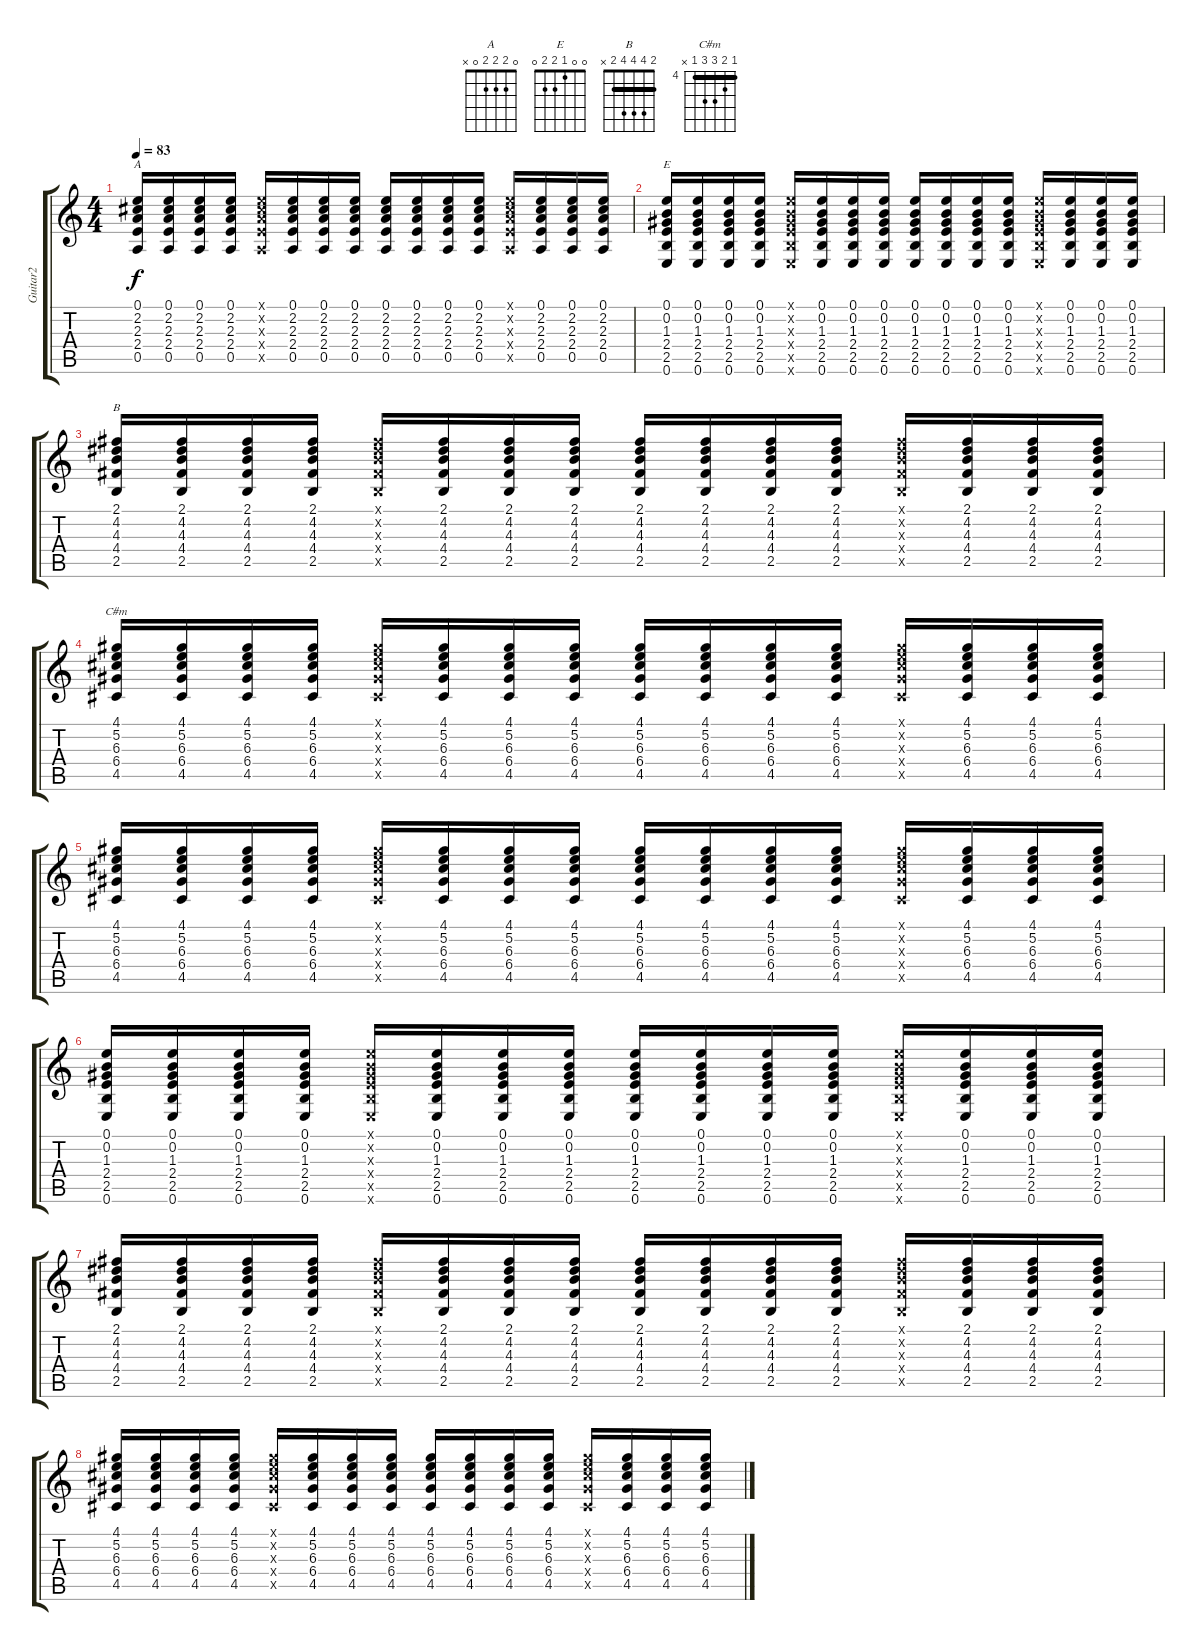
\track ("Guitar2" "Guitar2") {instrument acousticguitarsteel}
\staff {score tabs}
\tuning (E4 B3 G3 D3 A2 E2) {hide}
\chord ("A" 0 2 2 2 0 x)
\chord ("E" 0 0 1 2 2 0)
\chord ("B" 2 4 4 4 2 x) {barre 2}
\chord ("C#m" 4 5 6 6 4 x) {firstfret 4 barre 4}
\ts (4 4)
\tempo 83
\clef g2
\ks c
(0.1 2.2 2.3 2.4 0.5).16{ch "A" dy f} (0.1 2.2 2.3 2.4 0.5).16 (0.1 2.2 2.3 2.4 0.5).16 (0.1 2.2 2.3 2.4 0.5).16 (0.1{x} 2.2{x} 2.3{x} 2.4{x} 0.5{x}).16 (0.1 2.2 2.3 2.4 0.5).16 (0.1 2.2 2.3 2.4 0.5).16 (0.1 2.2 2.3 2.4 0.5).16 (0.1 2.2 2.3 2.4 0.5).16 (0.1 2.2 2.3 2.4 0.5).16 (0.1 2.2 2.3 2.4 0.5).16 (0.1 2.2 2.3 2.4 0.5).16 (0.1{x} 2.2{x} 2.3{x} 2.4{x} 0.5{x}).16 (0.1 2.2 2.3 2.4 0.5).16 (0.1 2.2 2.3 2.4 0.5).16 (0.1 2.2 2.3 2.4 0.5).16 |
(0.1 0.2 1.3 2.4 2.5 0.6).16{ch "E"} (0.1 0.2 1.3 2.4 2.5 0.6).16 (0.1 0.2 1.3 2.4 2.5 0.6).16 (0.1 0.2 1.3 2.4 2.5 0.6).16 (0.1{x} 0.2{x} 1.3{x} 2.4{x} 2.5{x} 0.6{x}).16 (0.1 0.2 1.3 2.4 2.5 0.6).16 (0.1 0.2 1.3 2.4 2.5 0.6).16 (0.1 0.2 1.3 2.4 2.5 0.6).16 (0.1 0.2 1.3 2.4 2.5 0.6).16 (0.1 0.2 1.3 2.4 2.5 0.6).16 (0.1 0.2 1.3 2.4 2.5 0.6).16 (0.1 0.2 1.3 2.4 2.5 0.6).16 (0.1{x} 0.2{x} 1.3{x} 2.4{x} 2.5{x} 0.6{x}).16 (0.1 0.2 1.3 2.4 2.5 0.6).16 (0.1 0.2 1.3 2.4 2.5 0.6).16 (0.1 0.2 1.3 2.4 2.5 0.6).16 |
(2.1 4.2 4.3 4.4 2.5).16{ch "B"} (2.1 4.2 4.3 4.4 2.5).16 (2.1 4.2 4.3 4.4 2.5).16 (2.1 4.2 4.3 4.4 2.5).16 (2.1{x} 4.2{x} 4.3{x} 4.4{x} 2.5{x}).16 (2.1 4.2 4.3 4.4 2.5).16 (2.1 4.2 4.3 4.4 2.5).16 (2.1 4.2 4.3 4.4 2.5).16 (2.1 4.2 4.3 4.4 2.5).16 (2.1 4.2 4.3 4.4 2.5).16 (2.1 4.2 4.3 4.4 2.5).16 (2.1 4.2 4.3 4.4 2.5).16 (2.1{x} 4.2{x} 4.3{x} 4.4{x} 2.5{x}).16 (2.1 4.2 4.3 4.4 2.5).16 (2.1 4.2 4.3 4.4 2.5).16 (2.1 4.2 4.3 4.4 2.5).16 |
(4.1 5.2 6.3 6.4 4.5).16{ch "C#m"} (4.1 5.2 6.3 6.4 4.5).16 (4.1 5.2 6.3 6.4 4.5).16 (4.1 5.2 6.3 6.4 4.5).16 (4.1{x} 5.2{x} 6.3{x} 6.4{x} 4.5{x}).16 (4.1 5.2 6.3 6.4 4.5).16 (4.1 5.2 6.3 6.4 4.5).16 (4.1 5.2 6.3 6.4 4.5).16 (4.1 5.2 6.3 6.4 4.5).16 (4.1 5.2 6.3 6.4 4.5).16 (4.1 5.2 6.3 6.4 4.5).16 (4.1 5.2 6.3 6.4 4.5).16 (4.1{x} 5.2{x} 6.3{x} 6.4{x} 4.5{x}).16 (4.1 5.2 6.3 6.4 4.5).16 (4.1 5.2 6.3 6.4 4.5).16 (4.1 5.2 6.3 6.4 4.5).16 |
(4.1 5.2 6.3 6.4 4.5).16 (4.1 5.2 6.3 6.4 4.5).16 (4.1 5.2 6.3 6.4 4.5).16 (4.1 5.2 6.3 6.4 4.5).16 (4.1{x} 5.2{x} 6.3{x} 6.4{x} 4.5{x}).16 (4.1 5.2 6.3 6.4 4.5).16 (4.1 5.2 6.3 6.4 4.5).16 (4.1 5.2 6.3 6.4 4.5).16 (4.1 5.2 6.3 6.4 4.5).16 (4.1 5.2 6.3 6.4 4.5).16 (4.1 5.2 6.3 6.4 4.5).16 (4.1 5.2 6.3 6.4 4.5).16 (4.1{x} 5.2{x} 6.3{x} 6.4{x} 4.5{x}).16 (4.1 5.2 6.3 6.4 4.5).16 (4.1 5.2 6.3 6.4 4.5).16 (4.1 5.2 6.3 6.4 4.5).16 |
(0.1 0.2 1.3 2.4 2.5 0.6).16 (0.1 0.2 1.3 2.4 2.5 0.6).16 (0.1 0.2 1.3 2.4 2.5 0.6).16 (0.1 0.2 1.3 2.4 2.5 0.6).16 (0.1{x} 0.2{x} 1.3{x} 2.4{x} 2.5{x} 0.6{x}).16 (0.1 0.2 1.3 2.4 2.5 0.6).16 (0.1 0.2 1.3 2.4 2.5 0.6).16 (0.1 0.2 1.3 2.4 2.5 0.6).16 (0.1 0.2 1.3 2.4 2.5 0.6).16 (0.1 0.2 1.3 2.4 2.5 0.6).16 (0.1 0.2 1.3 2.4 2.5 0.6).16 (0.1 0.2 1.3 2.4 2.5 0.6).16 (0.1{x} 0.2{x} 1.3{x} 2.4{x} 2.5{x} 0.6{x}).16 (0.1 0.2 1.3 2.4 2.5 0.6).16 (0.1 0.2 1.3 2.4 2.5 0.6).16 (0.1 0.2 1.3 2.4 2.5 0.6).16 |
(2.1 4.2 4.3 4.4 2.5).16 (2.1 4.2 4.3 4.4 2.5).16 (2.1 4.2 4.3 4.4 2.5).16 (2.1 4.2 4.3 4.4 2.5).16 (2.1{x} 4.2{x} 4.3{x} 4.4{x} 2.5{x}).16 (2.1 4.2 4.3 4.4 2.5).16 (2.1 4.2 4.3 4.4 2.5).16 (2.1 4.2 4.3 4.4 2.5).16 (2.1 4.2 4.3 4.4 2.5).16 (2.1 4.2 4.3 4.4 2.5).16 (2.1 4.2 4.3 4.4 2.5).16 (2.1 4.2 4.3 4.4 2.5).16 (2.1{x} 4.2{x} 4.3{x} 4.4{x} 2.5{x}).16 (2.1 4.2 4.3 4.4 2.5).16 (2.1 4.2 4.3 4.4 2.5).16 (2.1 4.2 4.3 4.4 2.5).16 |
(4.1 5.2 6.3 6.4 4.5).16 (4.1 5.2 6.3 6.4 4.5).16 (4.1 5.2 6.3 6.4 4.5).16 (4.1 5.2 6.3 6.4 4.5).16 (4.1{x} 5.2{x} 6.3{x} 6.4{x} 4.5{x}).16 (4.1 5.2 6.3 6.4 4.5).16 (4.1 5.2 6.3 6.4 4.5).16 (4.1 5.2 6.3 6.4 4.5).16 (4.1 5.2 6.3 6.4 4.5).16 (4.1 5.2 6.3 6.4 4.5).16 (4.1 5.2 6.3 6.4 4.5).16 (4.1 5.2 6.3 6.4 4.5).16 (4.1{x} 5.2{x} 6.3{x} 6.4{x} 4.5{x}).16 (4.1 5.2 6.3 6.4 4.5).16 (4.1 5.2 6.3 6.4 4.5).16 (4.1 5.2 6.3 6.4 4.5).16
